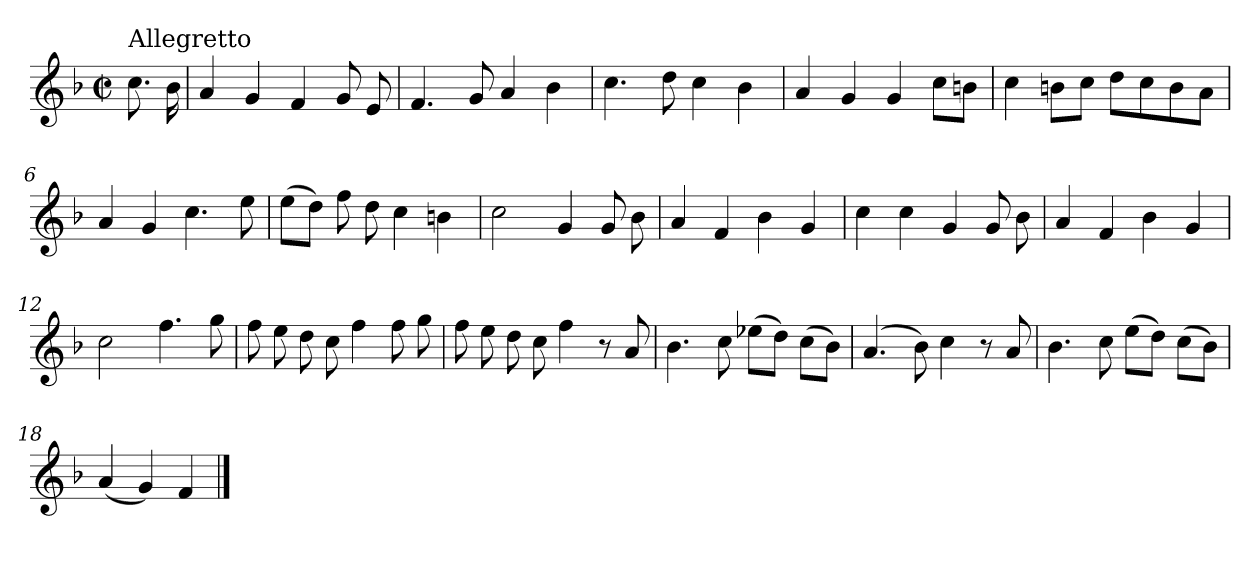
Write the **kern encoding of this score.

**kern
*part1
*staff1
*clefG2
*k[b-]
*F:
*M2/2
*met(c|)
=
!LO:TX:a:t=Allegretto
8.cc\
16b-\
=1
4a/
4g/
4f/
8g/
8e/
=2
4.f/
8g/
4a/
4b-\
=3
4.cc\
8dd\
4cc\
4b-\
=4
4a/
4g/
4g/
8cc\L
8bn\J
!!LO:LB:g=z
=5
4cc\
8bn\L
8cc\J
8dd\L
8cc\
8b\
8a\J
=6
4a/
4g/
4.cc\
8ee\
=7
(>8ee\L
8dd\J)
8ff\
8dd\
4cc\
4bn\
=8
2cc\
4g/
8g/
8b-\
=9
4a/
4f/
4b-\
4g/
=10
4cc\
4cc\
4g/
8g/
8b-\
!!LO:LB:g=z
=11
4a/
4f/
4b-\
4g/
=12
2cc\
4.ff\
8gg\
=13
8ff\
8ee\
8dd\
8cc\
4ff\
8ff\
8gg\
=14
8ff\
8ee\
8dd\
8cc\
4ff\
8r
8a/
=15
4.b-\
8cc\
(>8ee-X\L
8dd\J)
(>8cc\L
8b-\J)
!!LO:LB:g=z
=16
(>4.a/
8b-\)
4cc\
8r
8a/
=17
4.b-\
8cc\
(>8ee\L
8dd\J)
(>8cc\L
8b-\J)
=18
(<4a/
4g/)
4f/
==
*-
